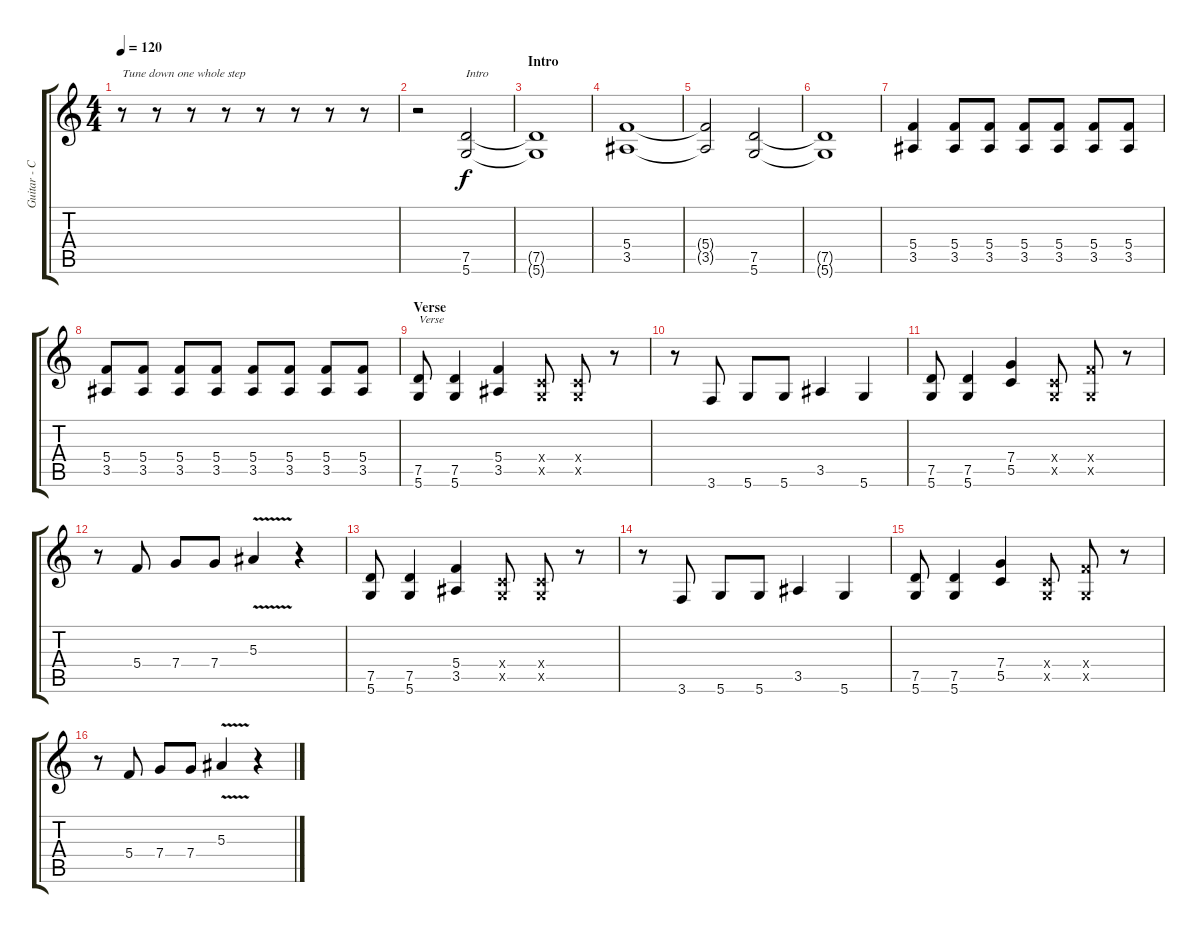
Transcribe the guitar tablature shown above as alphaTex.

\track ("Guitar - Cool main stuff" "Guitar - C") {instrument overdrivenguitar}
\staff {score tabs}
\tuning (D4 A3 F3 C3 G2 D2) {hide}
\ts (4 4)
\tempo 120
\clef g2
\ks c
r.8{txt "Tune down one whole step" dy f instrument overdrivenguitar} r.8 r.8 r.8 r.8 r.8 r.8 r.8 |
r.2 (7.5 5.6).2{txt "Intro"} |
\section ("" "Intro")
(7.5{t} 5.6{t}).1 |
(5.4 3.5).1 |
(5.4{t} 3.5{t}).2 (7.5 5.6).2 |
(7.5{t} 5.6{t}).1 |
(5.4 3.5).4 (5.4 3.5).8 (5.4 3.5).8 (5.4 3.5).8 (5.4 3.5).8 (5.4 3.5).8 (5.4 3.5).8 |
(5.4 3.5).8 (5.4 3.5).8 (5.4 3.5).8 (5.4 3.5).8 (5.4 3.5).8 (5.4 3.5).8 (5.4 3.5).8 (5.4 3.5).8 |
\section ("" "Verse")
(7.5 5.6).8{txt "Verse"} (7.5 5.6).4 (5.4 3.5).4 (0.4{x} 0.5{x}).8 (0.4{x} 0.5{x}).8 r.8 |
r.8 3.6.8 5.6.8 5.6.8 3.5.4 5.6.4 |
(7.5 5.6).8 (7.5 5.6).4 (7.4 5.5).4 (0.4{x} 0.5{x}).8 (5.4{x} 0.5{x}).8 r.8 |
r.8 5.4.8 7.4.8 7.4.8 5.3{v}.4 r.4 |
(7.5 5.6).8 (7.5 5.6).4 (5.4 3.5).4 (0.4{x} 0.5{x}).8 (0.4{x} 0.5{x}).8 r.8 |
r.8 3.6.8 5.6.8 5.6.8 3.5.4 5.6.4 |
(7.5 5.6).8 (7.5 5.6).4 (7.4 5.5).4 (0.4{x} 0.5{x}).8 (5.4{x} 0.5{x}).8 r.8 |
r.8 5.4.8 7.4.8 7.4.8 5.3{v}.4 r.4
